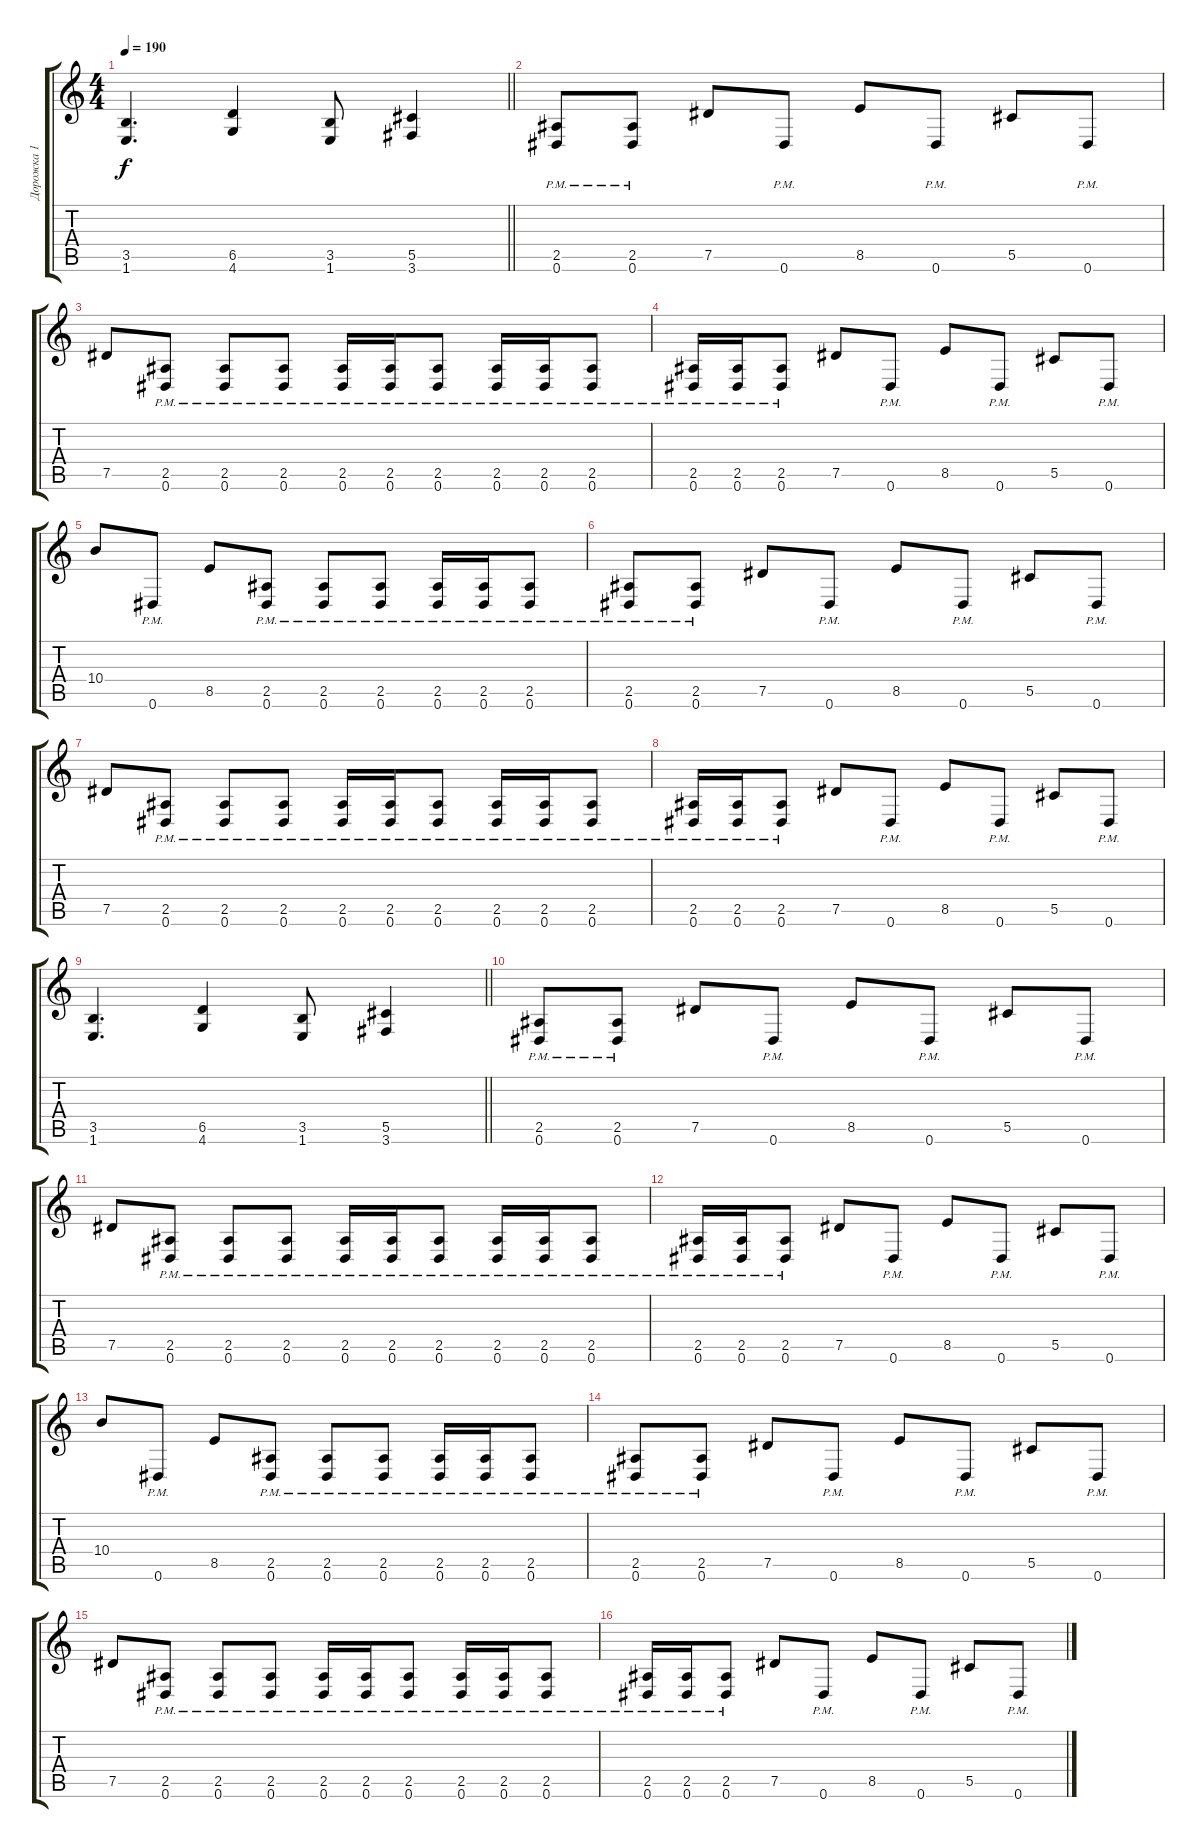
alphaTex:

\track ("Дорожка 1" "Дорожка 1") {instrument distortionguitar}
\staff {score tabs}
\tuning (Eb4 Bb3 Gb3 Db3 Ab2 Eb2) {hide}
\ts (4 4)
\tempo 190
\clef g2
\barLineRight lightlight
\ks c
(3.5 1.6).4{d dy f} (6.5 4.6).4 (3.5 1.6).8 (5.5 3.6).4 |
\section ("" "")
(2.5{pm} 0.6{pm}).8 (2.5{pm} 0.6{pm}).8 7.5.8 0.6{pm}.8 8.5.8 0.6{pm}.8 5.5.8 0.6{pm}.8 |
7.5.8 (2.5{pm} 0.6{pm}).8 (2.5{pm} 0.6{pm}).8 (2.5{pm} 0.6{pm}).8 (2.5{pm} 0.6{pm}).16 (2.5{pm} 0.6{pm}).16 (2.5{pm} 0.6{pm}).8 (2.5{pm} 0.6{pm}).16 (2.5{pm} 0.6{pm}).16 (2.5{pm} 0.6{pm}).8 |
(2.5{pm} 0.6{pm}).16 (2.5{pm} 0.6{pm}).16 (2.5{pm} 0.6{pm}).8 7.5.8 0.6{pm}.8 8.5.8 0.6{pm}.8 5.5.8 0.6{pm}.8 |
10.4.8 0.6{pm}.8 8.5.8 (2.5{pm} 0.6{pm}).8 (2.5{pm} 0.6{pm}).8 (2.5{pm} 0.6{pm}).8 (2.5{pm} 0.6{pm}).16 (2.5{pm} 0.6{pm}).16 (2.5{pm} 0.6{pm}).8 |
(2.5{pm} 0.6{pm}).8 (2.5{pm} 0.6{pm}).8 7.5.8 0.6{pm}.8 8.5.8 0.6{pm}.8 5.5.8 0.6{pm}.8 |
7.5.8 (2.5{pm} 0.6{pm}).8 (2.5{pm} 0.6{pm}).8 (2.5{pm} 0.6{pm}).8 (2.5{pm} 0.6{pm}).16 (2.5{pm} 0.6{pm}).16 (2.5{pm} 0.6{pm}).8 (2.5{pm} 0.6{pm}).16 (2.5{pm} 0.6{pm}).16 (2.5{pm} 0.6{pm}).8 |
(2.5{pm} 0.6{pm}).16 (2.5{pm} 0.6{pm}).16 (2.5{pm} 0.6{pm}).8 7.5.8 0.6{pm}.8 8.5.8 0.6{pm}.8 5.5.8 0.6{pm}.8 |
\barLineRight lightlight
(3.5 1.6).4{d} (6.5 4.6).4 (3.5 1.6).8 (5.5 3.6).4 |
(2.5{pm} 0.6{pm}).8 (2.5{pm} 0.6{pm}).8 7.5.8 0.6{pm}.8 8.5.8 0.6{pm}.8 5.5.8 0.6{pm}.8 |
7.5.8 (2.5{pm} 0.6{pm}).8 (2.5{pm} 0.6{pm}).8 (2.5{pm} 0.6{pm}).8 (2.5{pm} 0.6{pm}).16 (2.5{pm} 0.6{pm}).16 (2.5{pm} 0.6{pm}).8 (2.5{pm} 0.6{pm}).16 (2.5{pm} 0.6{pm}).16 (2.5{pm} 0.6{pm}).8 |
(2.5{pm} 0.6{pm}).16 (2.5{pm} 0.6{pm}).16 (2.5{pm} 0.6{pm}).8 7.5.8 0.6{pm}.8 8.5.8 0.6{pm}.8 5.5.8 0.6{pm}.8 |
10.4.8 0.6{pm}.8 8.5.8 (2.5{pm} 0.6{pm}).8 (2.5{pm} 0.6{pm}).8 (2.5{pm} 0.6{pm}).8 (2.5{pm} 0.6{pm}).16 (2.5{pm} 0.6{pm}).16 (2.5{pm} 0.6{pm}).8 |
(2.5{pm} 0.6{pm}).8 (2.5{pm} 0.6{pm}).8 7.5.8 0.6{pm}.8 8.5.8 0.6{pm}.8 5.5.8 0.6{pm}.8 |
7.5.8 (2.5{pm} 0.6{pm}).8 (2.5{pm} 0.6{pm}).8 (2.5{pm} 0.6{pm}).8 (2.5{pm} 0.6{pm}).16 (2.5{pm} 0.6{pm}).16 (2.5{pm} 0.6{pm}).8 (2.5{pm} 0.6{pm}).16 (2.5{pm} 0.6{pm}).16 (2.5{pm} 0.6{pm}).8 |
(2.5{pm} 0.6{pm}).16 (2.5{pm} 0.6{pm}).16 (2.5{pm} 0.6{pm}).8 7.5.8 0.6{pm}.8 8.5.8 0.6{pm}.8 5.5.8 0.6{pm}.8
